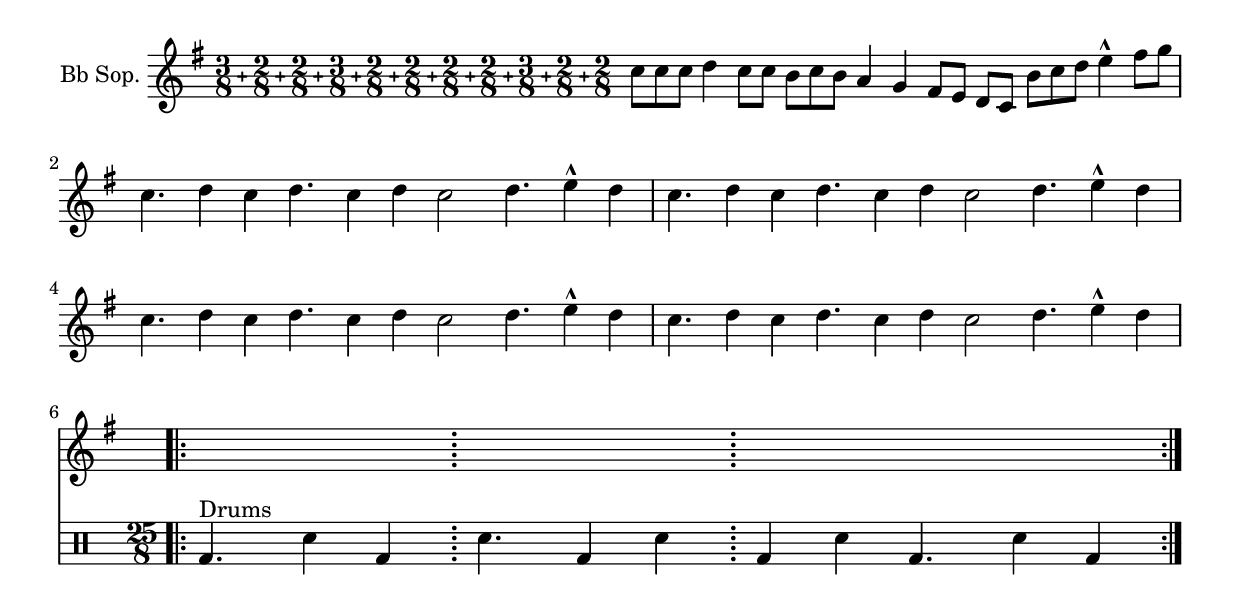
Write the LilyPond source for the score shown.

%% Do not edit this file; it is auto-generated from input/new
%% This file is in the public domain.
%% Note: this file works from version 2.12.0
\version "2.13.1"

\header {
  lsrtags = "rhythms, percussion"

  texidoc = "
Though the polymetric time signature shown was not the most essential
item here, it has been included to show the beat of this piece (which
is the template of a real Balkan song!).

"
  doctitle = "Heavily customized polymetric time signatures"
} % begin verbatim


#(define plus (markup #:vcenter "+"))
#(define ((custom-time-signature one two three four five six
           seven eight nine ten eleven num) grob)
            (grob-interpret-markup grob
              (markup #:override '(baseline-skip . 0) #:number
                (#:line (
                    (#:column (one num)) plus
                    (#:column (two num)) plus
                    (#:column (three num)) plus
                    (#:column (four num)) plus
                    (#:column (five num)) plus
                    (#:column (six num)) plus
                    (#:column (seven num)) plus
                    (#:column (eight num)) plus
                    (#:column (nine num)) plus
                    (#:column (ten num)) plus
                    (#:column (eleven num))))
                )))

melody = \relative c'' {
  \set Staff.instrumentName = #"Bb Sop."
  \key g \major
  #(set-time-signature 25 8 '(3 2 2 3 2 2 2 2 3 2 2))
  \override Staff.TimeSignature #'stencil =
    #(custom-time-signature "3" "2" "2" "3" "2" "2"
      "2" "2" "3" "2" "2" "8")
  c8 c c d4 c8 c b c b a4 g fis8 e d c b' c d e4-^ fis8 g \break
  c,4. d4 c4 d4. c4 d c2 d4. e4-^ d4
  c4. d4 c4 d4. c4 d c2 d4. e4-^ d4 \break
  c4. d4 c4 d4. c4 d c2 d4. e4-^ d4
  c4. d4 c4 d4. c4 d c2 d4. e4-^ d4 \break
}

drum = \new DrumStaff \drummode {
  \bar "|:" bd4.^\markup { "Drums" } sn4 bd \bar ":" sn4.
  bd4 sn \bar ":" bd sn bd4. sn4 bd \bar ":|"
}

{
  \melody
  \drum
}
